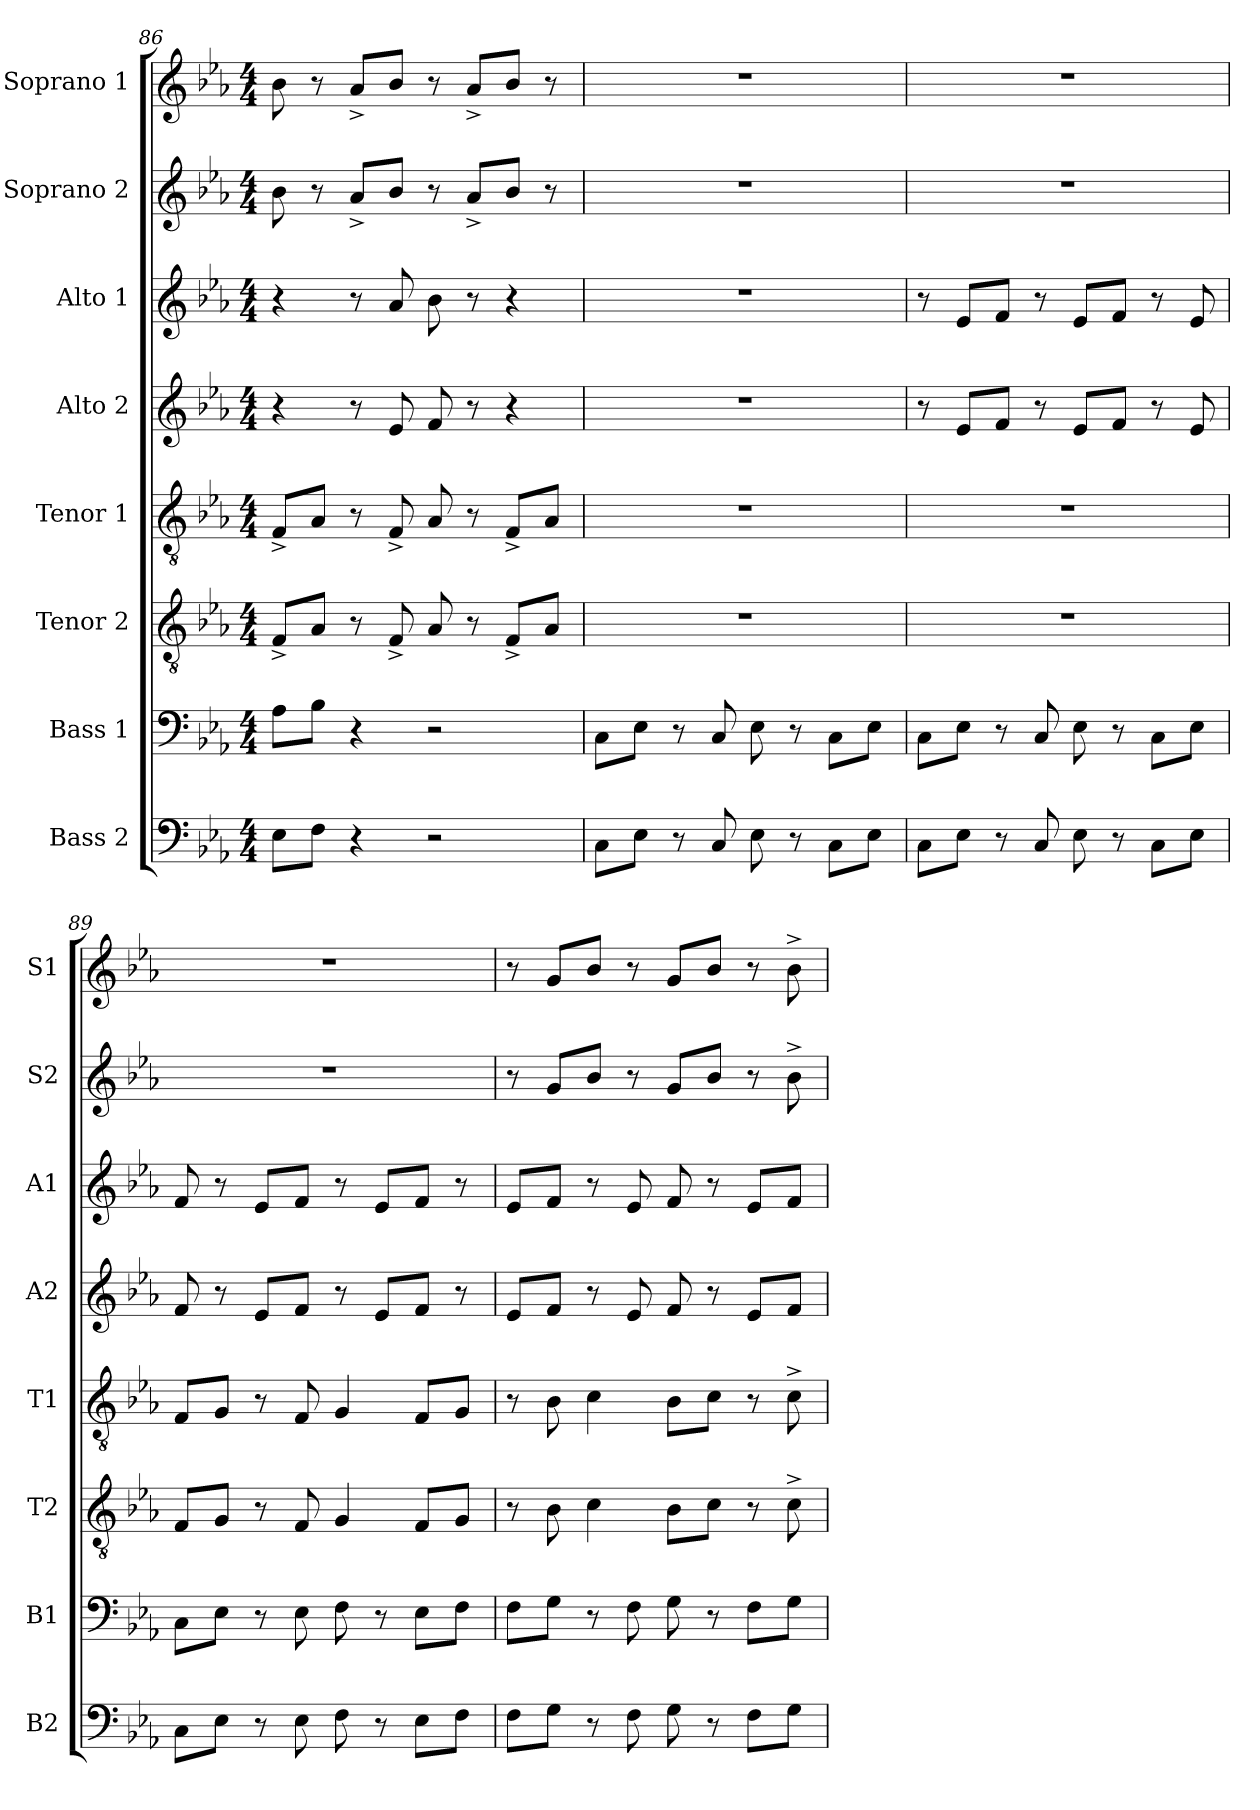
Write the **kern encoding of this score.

**kern	**kern	**kern	**kern	**kern	**kern	**kern	**kern
*part8	*part7	*part6	*part5	*part4	*part3	*part2	*part1
*staff8	*staff7	*staff6	*staff5	*staff4	*staff3	*staff2	*staff1
*I"Bass 2	*I"Bass 1	*I"Tenor 2	*I"Tenor 1	*I"Alto 2	*I"Alto 1	*I"Soprano 2	*I"Soprano 1
*I'B2	*I'B1	*I'T2	*I'T1	*I'A2	*I'A1	*I'S2	*I'S1
*clefF4	*clefF4	*clefGv2	*clefGv2	*clefG2	*clefG2	*clefG2	*clefG2
*k[b-e-a-]	*k[b-e-a-]	*k[b-e-a-]	*k[b-e-a-]	*k[b-e-a-]	*k[b-e-a-]	*k[b-e-a-]	*k[b-e-a-]
*M4/4	*M4/4	*M4/4	*M4/4	*M4/4	*M4/4	*M4/4	*M4/4
=86	=86	=86	=86	=86	=86	=86	=86
8E-\L	8A-\L	8F^/L	8F^/L	4r	4r	8b-\	8b-\
8F\J	8B-\J	8A-/J	8A-/J	.	.	8r	8r
4r	4r	8r	8r	8r	8r	8a-^/L	8a-^/L
.	.	8F^/	8F^/	8e-/	8a-/	8b-/J	8b-/J
2r	2r	8A-/	8A-/	8f/	8b-\	8r	8r
.	.	8r	8r	8r	8r	8a-^/L	8a-^/L
.	.	8F^/L	8F^/L	4r	4r	8b-/J	8b-/J
.	.	8A-/J	8A-/J	.	.	8r	8r
!!LO:PB:g=z
=87	=87	=87	=87	=87	=87	=87	=87
8C\L	8C\L	1r	1r	1r	1r	1r	1r
8E-\J	8E-\J	.	.	.	.	.	.
8r	8r	.	.	.	.	.	.
8C/	8C/	.	.	.	.	.	.
8E-\	8E-\	.	.	.	.	.	.
8r	8r	.	.	.	.	.	.
8C\L	8C\L	.	.	.	.	.	.
8E-\J	8E-\J	.	.	.	.	.	.
=88	=88	=88	=88	=88	=88	=88	=88
8C\L	8C\L	1r	1r	8r	8r	1r	1r
8E-\J	8E-\J	.	.	8e-/L	8e-/L	.	.
8r	8r	.	.	8f/J	8f/J	.	.
8C/	8C/	.	.	8r	8r	.	.
8E-\	8E-\	.	.	8e-/L	8e-/L	.	.
8r	8r	.	.	8f/J	8f/J	.	.
8C\L	8C\L	.	.	8r	8r	.	.
8E-\J	8E-\J	.	.	8e-/	8e-/	.	.
=89	=89	=89	=89	=89	=89	=89	=89
8C\L	8C\L	8F/L	8F/L	8f/	8f/	1r	1r
8E-\J	8E-\J	8G/J	8G/J	8r	8r	.	.
8r	8r	8r	8r	8e-/L	8e-/L	.	.
8E-\	8E-\	8F/	8F/	8f/J	8f/J	.	.
8F\	8F\	4G/	4G/	8r	8r	.	.
8r	8r	.	.	8e-/L	8e-/L	.	.
8E-\L	8E-\L	8F/L	8F/L	8f/J	8f/J	.	.
8F\J	8F\J	8G/J	8G/J	8r	8r	.	.
=90	=90	=90	=90	=90	=90	=90	=90
8F\L	8F\L	8r	8r	8e-/L	8e-/L	8r	8r
8G\J	8G\J	8B-\	8B-\	8f/J	8f/J	8g/L	8g/L
8r	8r	4c\	4c\	8r	8r	8b-/J	8b-/J
8F\	8F\	.	.	8e-/	8e-/	8r	8r
8G\	8G\	8B-\L	8B-\L	8f/	8f/	8g/L	8g/L
8r	8r	8c\J	8c\J	8r	8r	8b-/J	8b-/J
8F\L	8F\L	8r	8r	8e-/L	8e-/L	8r	8r
8G\J	8G\J	8c^\	8c^\	8f/J	8f/J	8b-^\	8b-^\
=	=	=	=	=	=	=	=
*-	*-	*-	*-	*-	*-	*-	*-
